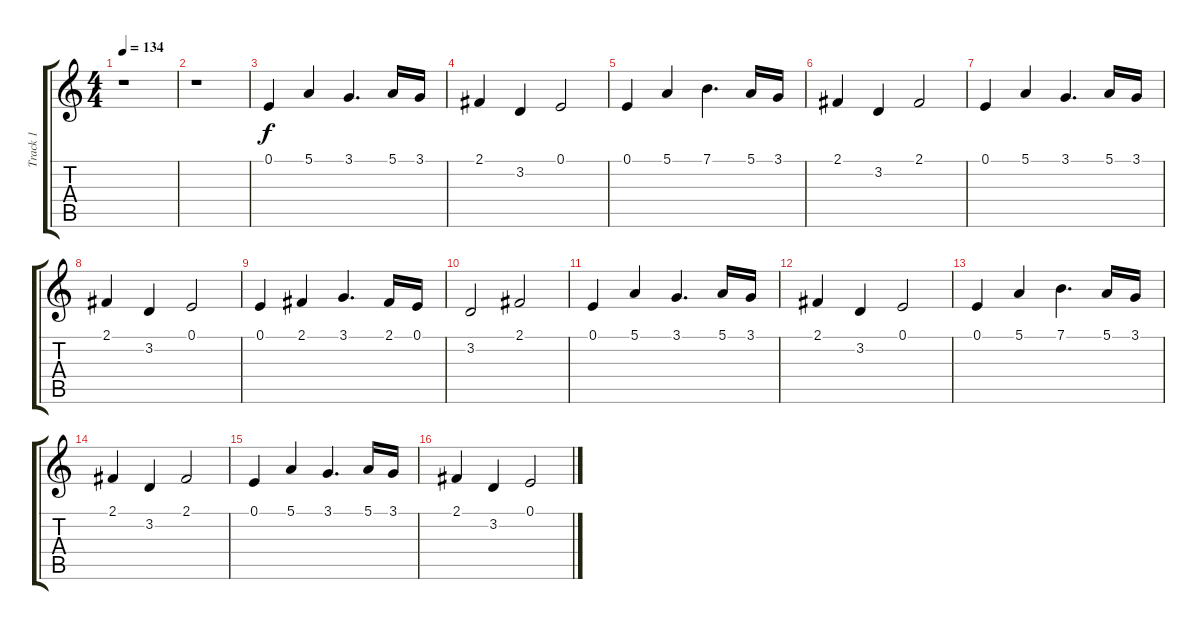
\track ("Track 1" "Track 1") {instrument flute}
\staff {score tabs}
\tuning (E4 B3 G3 D3 A2 E2) {hide}
\ts (4 4)
\tempo 134
\clef g2
\ks c
r.1{dy f} |
r.1 |
0.1.4 5.1.4 3.1.4{d} 5.1.16 3.1.16 |
2.1.4 3.2.4 0.1.2 |
0.1.4 5.1.4 7.1.4{d} 5.1.16 3.1.16 |
2.1.4 3.2.4 2.1.2 |
0.1.4 5.1.4 3.1.4{d} 5.1.16 3.1.16 |
2.1.4 3.2.4 0.1.2 |
0.1.4 2.1.4 3.1.4{d} 2.1.16 0.1.16 |
3.2.2 2.1.2 |
0.1.4 5.1.4 3.1.4{d} 5.1.16 3.1.16 |
2.1.4 3.2.4 0.1.2 |
0.1.4 5.1.4 7.1.4{d} 5.1.16 3.1.16 |
2.1.4 3.2.4 2.1.2 |
0.1.4 5.1.4 3.1.4{d} 5.1.16 3.1.16 |
2.1.4 3.2.4 0.1.2
